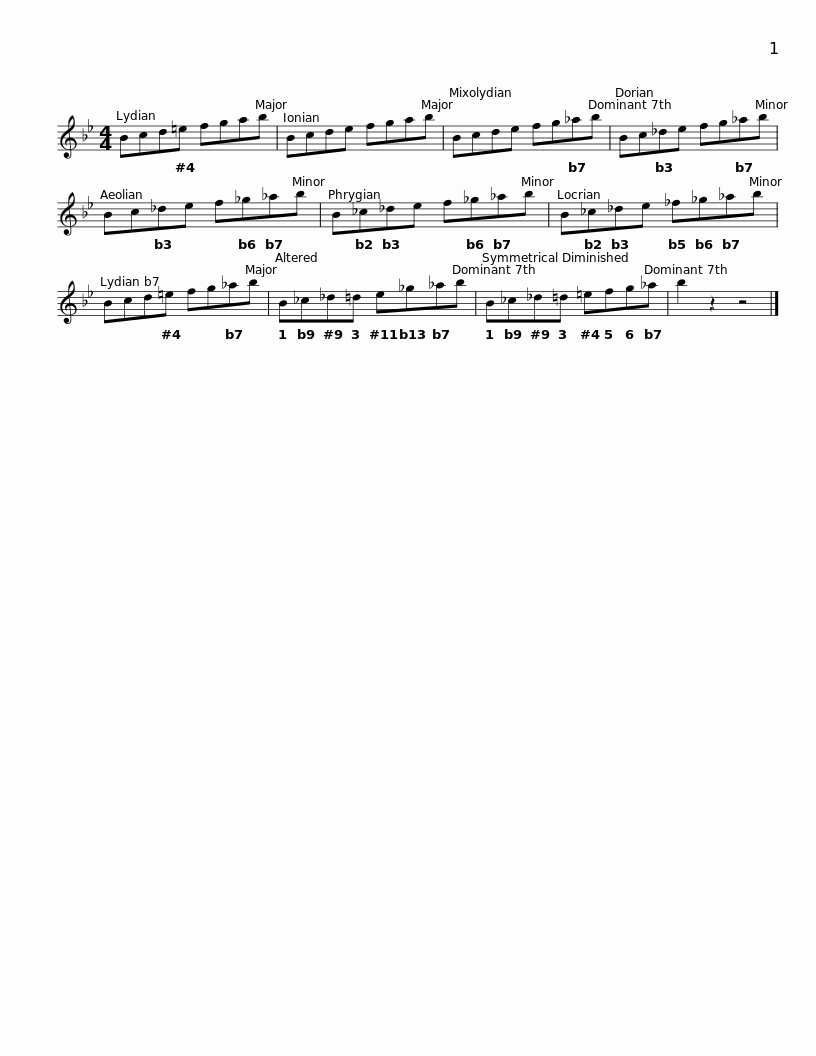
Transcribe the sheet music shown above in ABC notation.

X:1
L:1/8
M:4/4
I:linebreak $
K:Bb
V:1 treble
V:1
 Bcd=e fgab | Bcde fgab |$ Bcde fg_ab | Bc_de fg_ab |$ Bc_de f_g_ab | %5
 B_c_de f_g_ab |$ B_c_de _f_g_ab | Bcd=e fg_ab |$ B_c_d=d e_g_ab | B_c_d=d =efg_a | %10
 b2 z2 z4 |] %11
